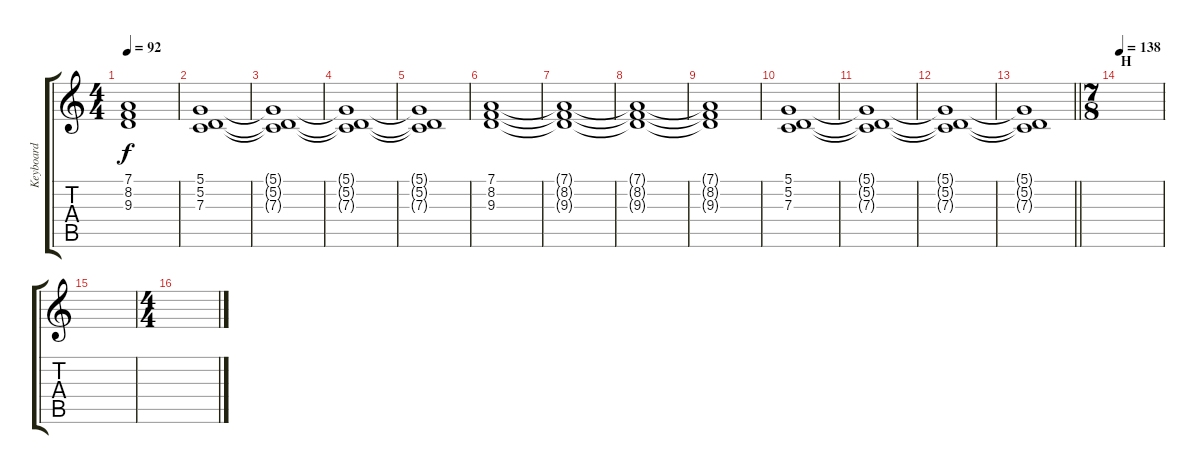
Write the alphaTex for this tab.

\track ("Keyboard" "Keyboard") {instrument lead2sawtooth}
\staff {score tabs}
\tuning (D4 A3 F3 C3 G2 C2) {hide}
\ts (4 4)
\tempo 92
\clef g2
\ks c
(7.1{t} 8.2{t} 9.3{t}).1{dy f} |
(5.1 5.2 7.3).1 |
(5.1{t} 5.2{t} 7.3{t}).1 |
(5.1{t} 5.2{t} 7.3{t}).1 |
(5.1{t} 5.2{t} 7.3{t}).1 |
(7.1 8.2 9.3).1 |
(7.1{t} 8.2{t} 9.3{t}).1 |
(7.1{t} 8.2{t} 9.3{t}).1 |
(7.1{t} 8.2{t} 9.3{t}).1 |
(5.1 5.2 7.3).1 |
(5.1{t} 5.2{t} 7.3{t}).1 |
(5.1{t} 5.2{t} 7.3{t}).1 |
\barLineRight lightlight
(5.1{t} 5.2{t} 7.3{t}).1 |
\ts (7 8)
\section ("" "H")
\tempo 138
|
|
\ts (4 4)
